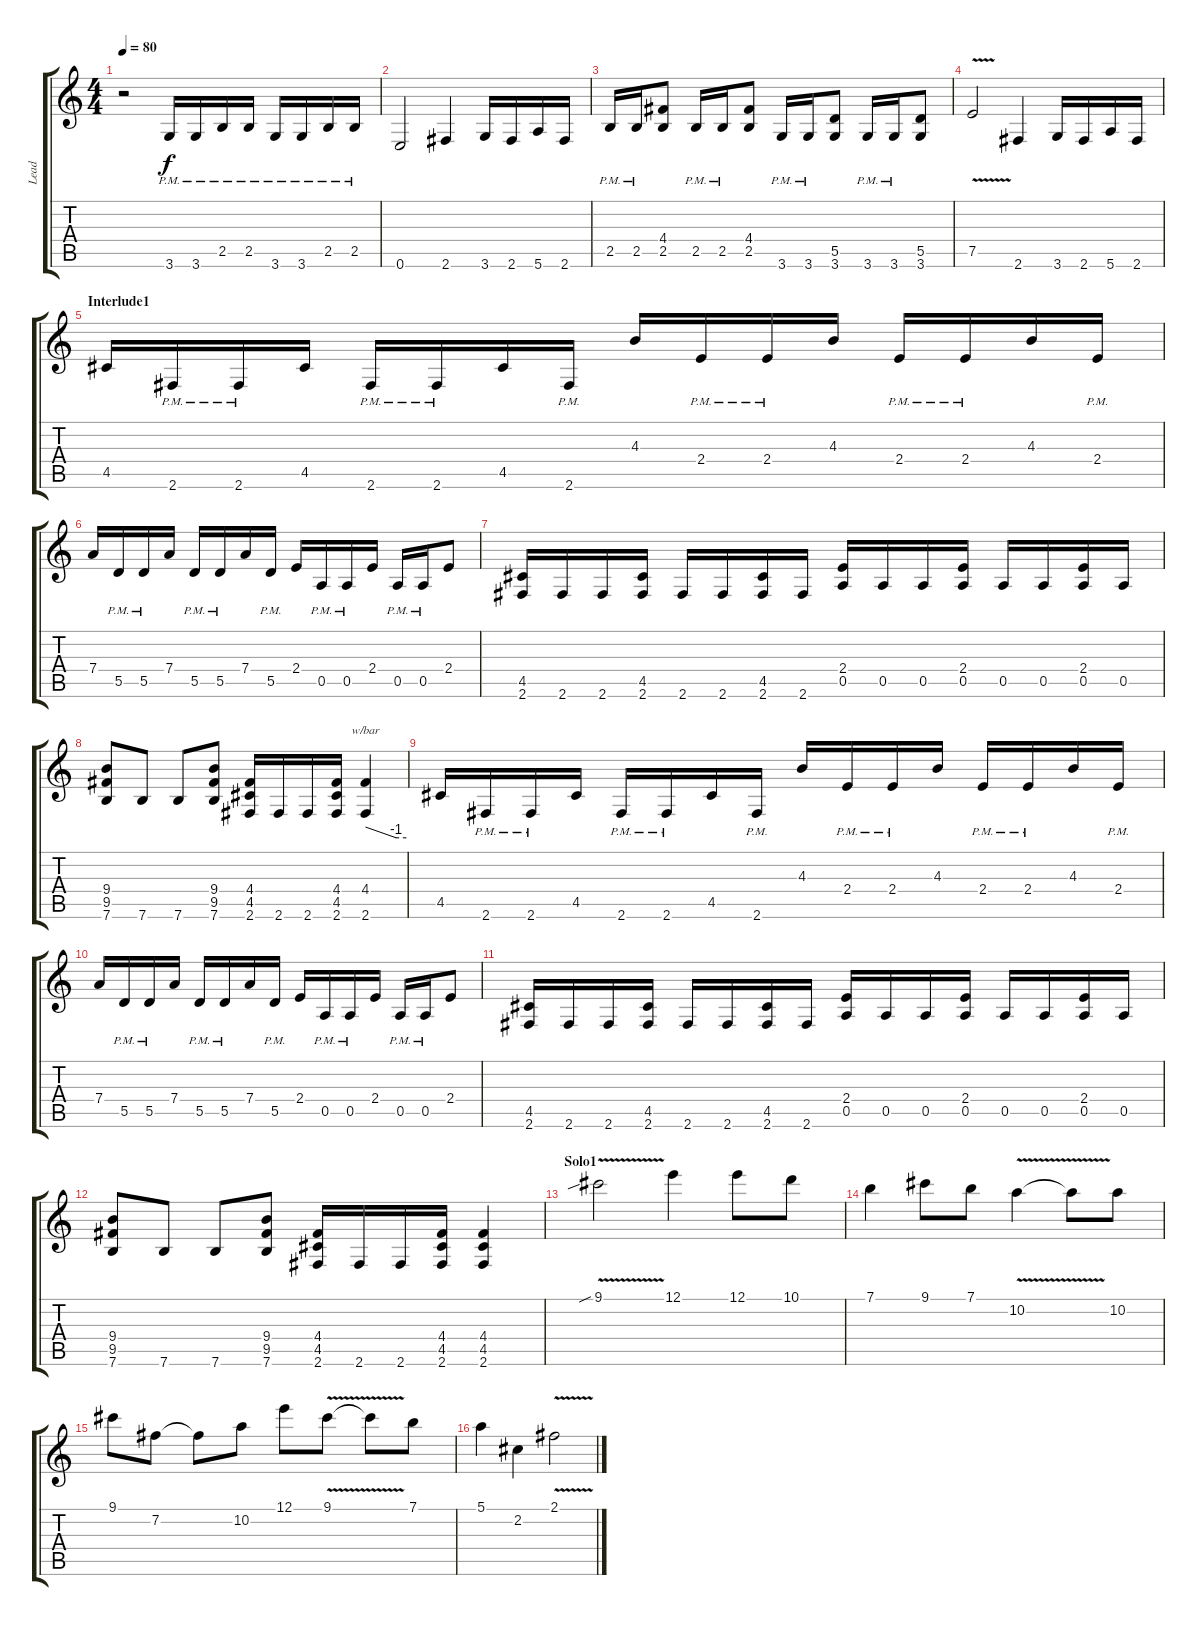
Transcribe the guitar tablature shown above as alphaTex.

\track ("Lead" "Lead") {instrument distortionguitar}
\staff {score tabs}
\tuning (E4 B3 G3 D3 A2 E2) {hide}
\ts (4 4)
\tempo 80
\clef g2
\ks c
r.2{dy f} 3.6{pm}.16 3.6{pm}.16 2.5{pm}.16 2.5{pm}.16 3.6{pm}.16 3.6{pm}.16 2.5{pm}.16 2.5{pm}.16 |
0.6.2 2.6.4 3.6.16 2.6.16 5.6.16 2.6.16 |
2.5{pm}.16 2.5{pm}.16 (4.4 2.5).8 2.5{pm}.16 2.5{pm}.16 (4.4 2.5).8 3.6{pm}.16 3.6{pm}.16 (5.5 3.6).8 3.6{pm}.16 3.6{pm}.16 (5.5 3.6).8 |
7.5{v}.2 2.6.4 3.6.16 2.6.16 5.6.16 2.6.16 |
\section ("" "Interlude1")
4.5.16 2.6{pm}.16 2.6{pm}.16 4.5.16 2.6{pm}.16 2.6{pm}.16 4.5.16 2.6{pm}.16 4.3.16 2.4{pm}.16 2.4{pm}.16 4.3.16 2.4{pm}.16 2.4{pm}.16 4.3.16 2.4{pm}.16 |
7.4.16 5.5{pm}.16 5.5{pm}.16 7.4.16 5.5{pm}.16 5.5{pm}.16 7.4.16 5.5{pm}.16 2.4.16 0.5{pm}.16 0.5{pm}.16 2.4.16 0.5{pm}.16 0.5{pm}.16 2.4.8 |
(4.5 2.6).16 2.6.16 2.6.16 (4.5 2.6).16 2.6.16 2.6.16 (4.5 2.6).16 2.6.16 (2.4 0.5).16 0.5.16 0.5.16 (2.4 0.5).16 0.5.16 0.5.16 (2.4 0.5).16 0.5.16 |
(9.4 9.5 7.6).8 7.6.8 7.6.8 (9.4 9.5 7.6).8 (4.4 4.5 2.6).16 2.6.16 2.6.16 (4.4 4.5 2.6).16 (4.4 2.6).4{tbe (custom default 0 0 45 -4 60 -4)} |
4.5.16 2.6{pm}.16 2.6{pm}.16 4.5.16 2.6{pm}.16 2.6{pm}.16 4.5.16 2.6{pm}.16 4.3.16 2.4{pm}.16 2.4{pm}.16 4.3.16 2.4{pm}.16 2.4{pm}.16 4.3.16 2.4{pm}.16 |
7.4.16 5.5{pm}.16 5.5{pm}.16 7.4.16 5.5{pm}.16 5.5{pm}.16 7.4.16 5.5{pm}.16 2.4.16 0.5{pm}.16 0.5{pm}.16 2.4.16 0.5{pm}.16 0.5{pm}.16 2.4.8 |
(4.5 2.6).16 2.6.16 2.6.16 (4.5 2.6).16 2.6.16 2.6.16 (4.5 2.6).16 2.6.16 (2.4 0.5).16 0.5.16 0.5.16 (2.4 0.5).16 0.5.16 0.5.16 (2.4 0.5).16 0.5.16 |
(9.4 9.5 7.6).8 7.6.8 7.6.8 (9.4 9.5 7.6).8 (4.4 4.5 2.6).16 2.6.16 2.6.16 (4.4 4.5 2.6).16 (4.4 4.5 2.6).4 |
\section ("" "Solo1")
9.1{v sib}.2 12.1.4 12.1.8 10.1.8 |
7.1.4 9.1.8 7.1.8 10.2{v}.4 10.2{t}.8 10.2.8 |
9.1.8 7.2.8 7.2{t}.8 10.2.8 12.1.8 9.1{v}.8 9.1{t}.8 7.1.8 |
5.1.4 2.2.4 2.1{v}.2
